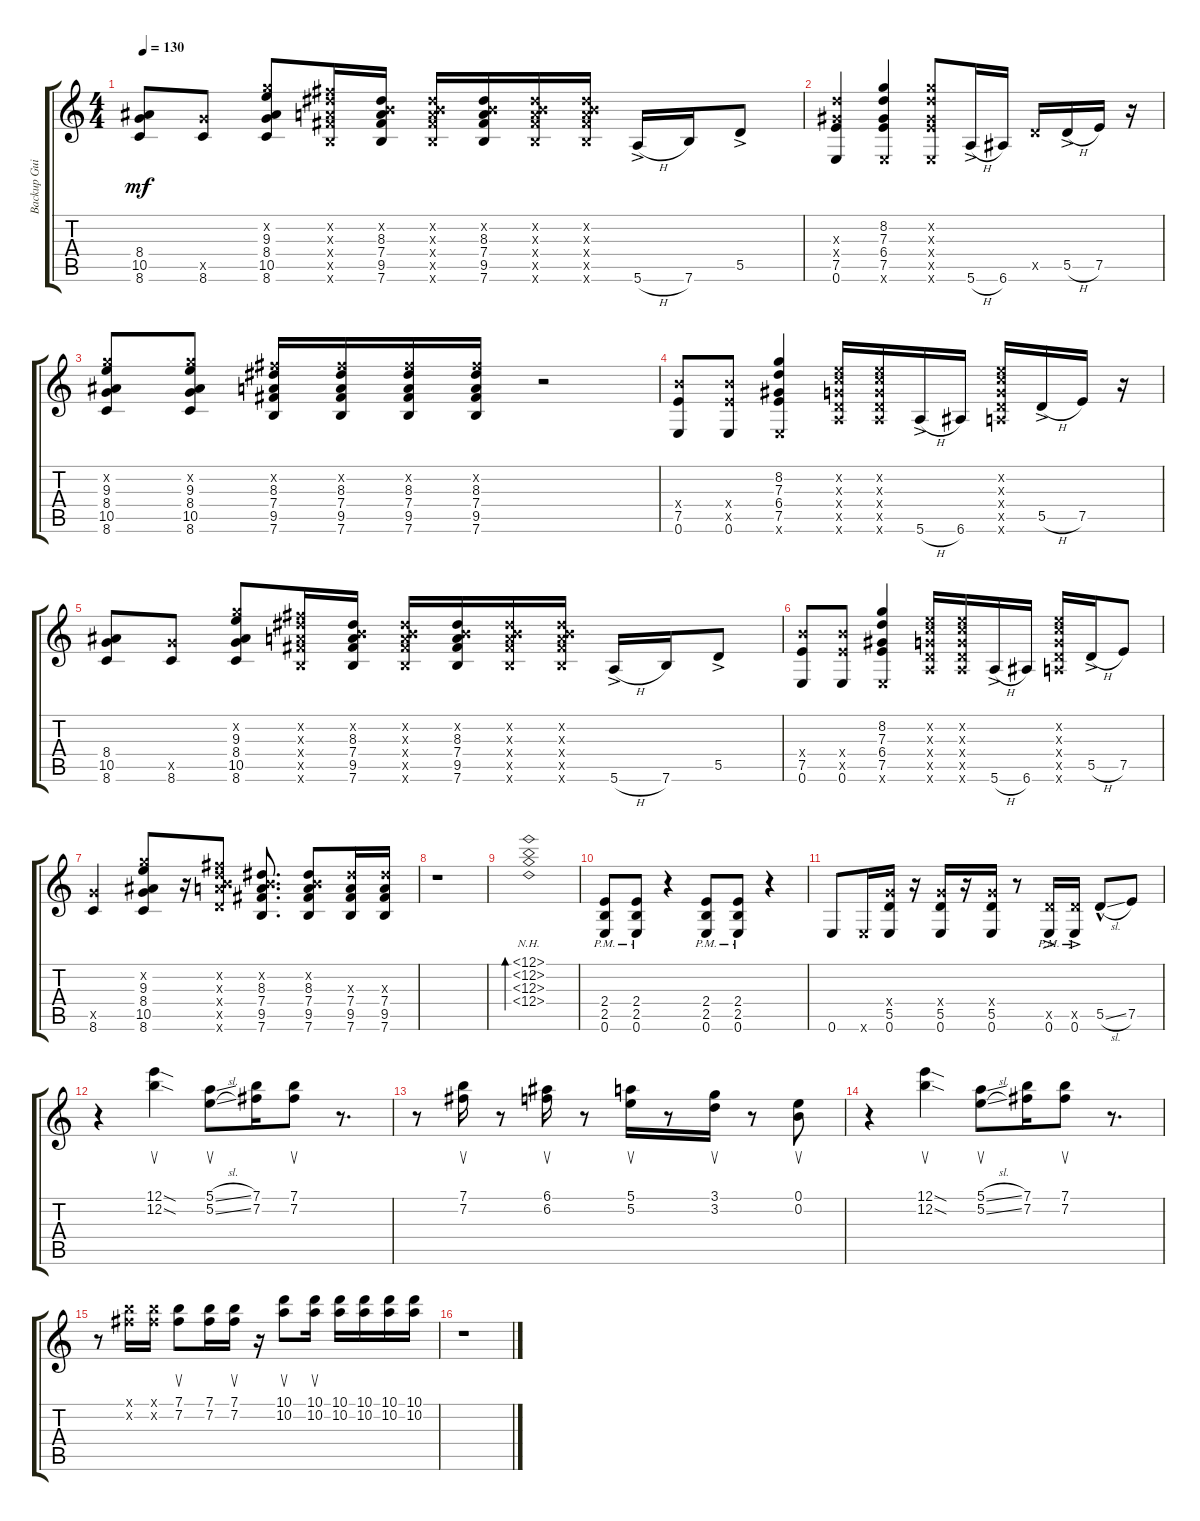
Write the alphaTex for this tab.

\track ("Backup Guitar" "Backup Gui") {instrument acousticguitarnylon}
\staff {score tabs}
\tuning (E4 B3 G3 D3 A2 E2) {hide}
\ts (4 4)
\tempo 130
\clef g2
\ks c
(8.4 10.5 8.6).8{dy mf} (10.5{x} 8.6).8 (8.2{x} 9.3 8.4 10.5 8.6).8 (7.2{x} 8.3{x} 7.4{x} 9.5{x} 7.6{x}).16 (0.2{x} 8.3 7.4 9.5 7.6).16 (0.2{x} 8.3{x} 7.4{x} 9.5{x} 7.6{x}).16 (0.2{x} 8.3 7.4 9.5 7.6).16 (0.2{x} 8.3{x} 7.4{x} 9.5{x} 7.6{x}).16 (0.2{x} 8.3{x} 7.4{x} 9.5{x} 7.6{x}).16 5.6{h ac}.16 7.6.16 5.5{ac}.8 |
(7.3{x} 6.4{x} 7.5 0.6).4 (8.2 7.3 6.4 7.5 0.6{x}).4 (8.2{x} 7.3{x} 6.4{x} 7.5{x} 0.6{x}).8 5.6{h ac}.16 6.6.16 5.5{x}.16 5.5{h ac}.16 7.5.16 r.16 |
(8.2{x} 9.3 8.4 10.5 8.6).8 (8.2{x} 9.3 8.4 10.5 8.6).8 (7.2{x} 8.3 7.4 9.5 7.6).16 (7.2{x} 8.3 7.4 9.5 7.6).16 (7.2{x} 8.3 7.4 9.5 7.6).16 (7.2{x} 8.3 7.4 9.5 7.6).16 r.2 |
(9.4{x} 7.5 0.6).8 (9.4{x} 7.5{x} 0.6).8 (8.2 7.3 6.4 7.5 0.6{x}).4 (5.2{x} 5.3{x} 5.4{x} 5.5{x} 5.6{x}).16 (5.2{x} 5.3{x} 5.4{x} 5.5{x} 5.6{x}).16 5.6{h ac}.16 6.6.16 (5.2{x} 5.3{x} 5.4{x} 5.5{x} 5.6{x}).16 5.5{h ac}.16 7.5.16 r.16 |
(8.4 10.5 8.6).8 (10.5{x} 8.6).8 (8.2{x} 9.3 8.4 10.5 8.6).8 (7.2{x} 8.3{x} 7.4{x} 9.5{x} 7.6{x}).16 (0.2{x} 8.3 7.4 9.5 7.6).16 (0.2{x} 8.3{x} 7.4{x} 9.5{x} 7.6{x}).16 (0.2{x} 8.3 7.4 9.5 7.6).16 (0.2{x} 8.3{x} 7.4{x} 9.5{x} 7.6{x}).16 (0.2{x} 8.3{x} 7.4{x} 9.5{x} 7.6{x}).16 5.6{h ac}.16 7.6.16 5.5{ac}.8 |
(9.4{x} 7.5 0.6).8 (9.4{x} 7.5{x} 0.6).8 (8.2 7.3 6.4 7.5 0.6{x}).4 (5.2{x} 5.3{x} 5.4{x} 5.5{x} 5.6{x}).16 (5.2{x} 5.3{x} 5.4{x} 5.5{x} 5.6{x}).16 5.6{h ac}.16 6.6.16 (5.2{x} 5.3{x} 5.4{x} 5.5{x} 5.6{x}).16 5.5{h ac}.16 7.5.8 |
(10.5{x} 8.6).4 (8.2{x} 9.3 8.4 10.5 8.6).8 r.16 (0.2{x} 11.3{x} 12.4{x} 12.5{x} 10.6{x}).8 (0.2{x} 8.3 7.4 9.5 7.6).8{d} (0.2{x} 8.3 7.4 9.5 7.6).8 (8.3{x} 7.4 9.5 7.6).16 (8.3{x} 7.4 9.5 7.6).16 |
r.1 |
(12.1{nh} 12.2{nh} 12.3{nh} 12.4{nh}).1{bd 120} |
(2.4{pm} 2.5{pm} 0.6{pm}).8 (2.4{pm} 2.5{pm} 0.6{pm}).8 r.4 (2.4{pm} 2.5{pm} 0.6{pm}).8 (2.4{pm} 2.5{pm} 0.6{pm}).8 r.4 |
0.6.8 0.6{x}.16 (5.4{x} 5.5 0.6).16 r.16 (5.4{x} 5.5 0.6).16 r.16 (5.4{x} 5.5 0.6).16 r.8 (5.5{pm x} 0.6{ac pm}).16 (5.5{pm x} 0.6{ac pm}).16 5.5{sl hac}.8 7.5.8 |
r.4 (12.1{sod} 12.2{sod}).4{su} (5.1{sl} 5.2{sl}).8{su} (7.1 7.2).16 (7.1 7.2).8{su} r.8{d} |
r.8 (7.1 7.2).16{su} r.8 (6.1 6.2).16{su} r.8 (5.1 5.2).16{su} r.8 (3.1 3.2).16{su} r.8 (0.1 0.2).8{su} |
r.4 (12.1{sod} 12.2{sod}).4{su} (5.1{sl} 5.2{sl}).8{su} (7.1 7.2).16 (7.1 7.2).8{su} r.8{d} |
r.8 (7.1{x} 7.2{x}).16 (7.1{x} 7.2{x}).16 (7.1 7.2).8{su} (7.1 7.2).16 (7.1 7.2).16{su} r.16 (10.1 10.2).8{su} (10.1 10.2).16{su} (10.1 10.2).16 (10.1 10.2).16 (10.1 10.2).16 (10.1 10.2).16 |
r.1
